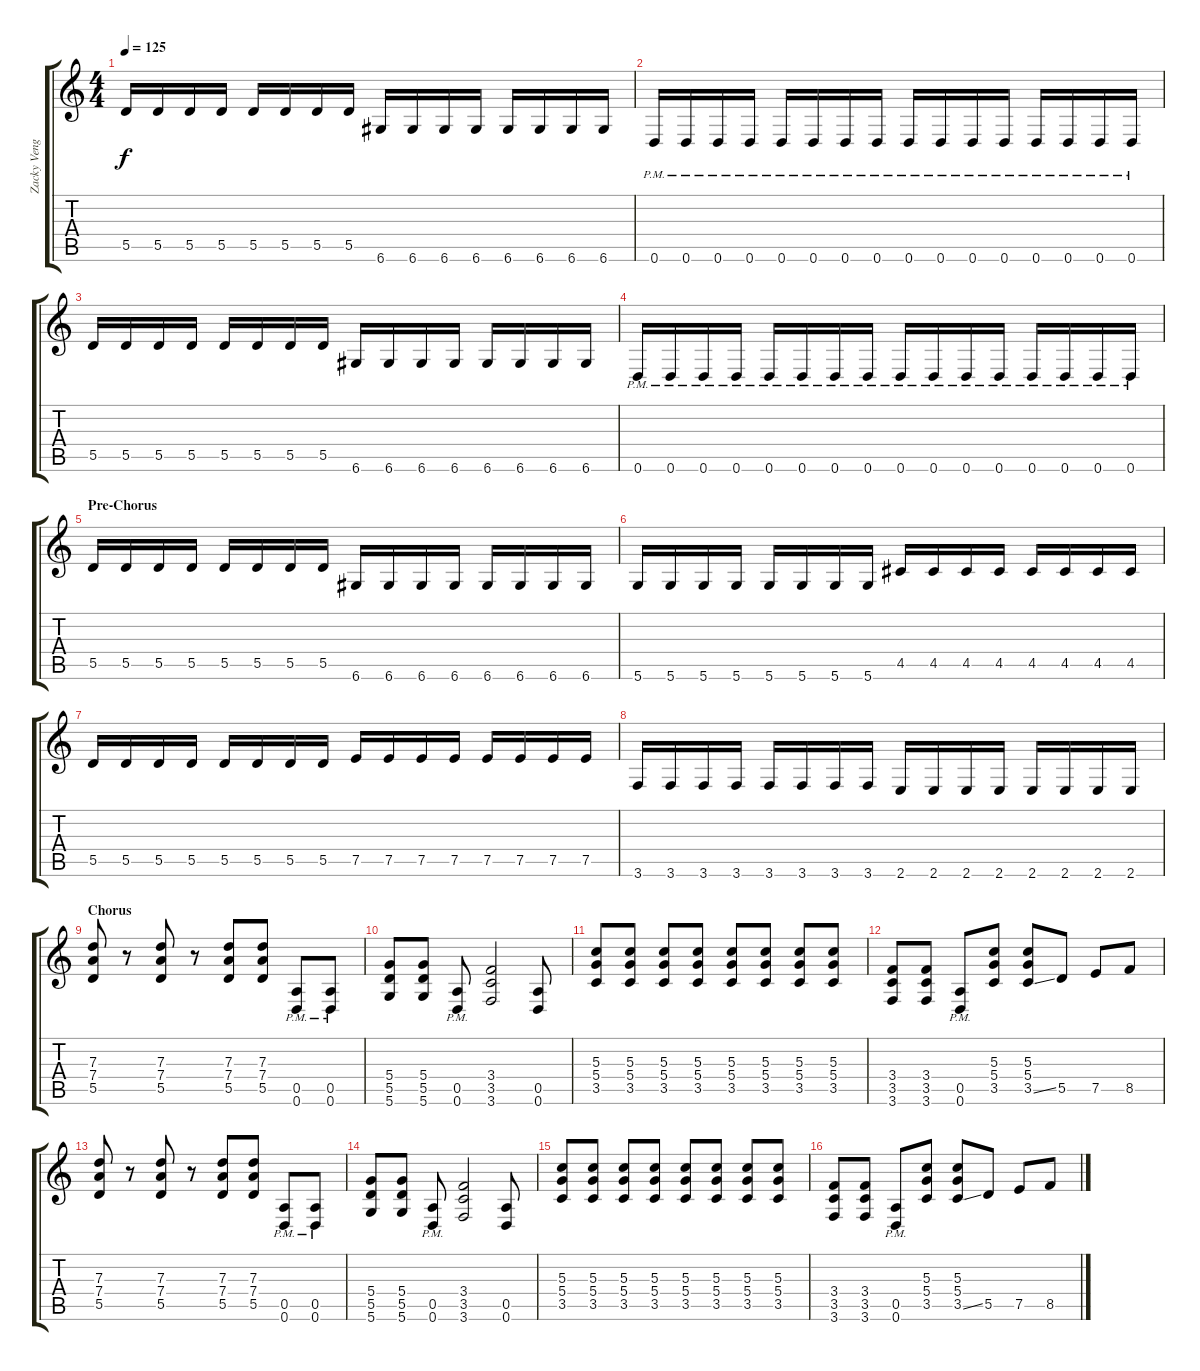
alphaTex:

\track ("Zacky Vengeance" "Zacky Veng") {instrument overdrivenguitar}
\staff {score tabs}
\tuning (E4 B3 G3 D3 A2 D2) {hide}
\ts (4 4)
\tempo 125
\clef g2
\ks c
5.5.16{dy f} 5.5.16 5.5.16 5.5.16 5.5.16 5.5.16 5.5.16 5.5.16 6.6.16 6.6.16 6.6.16 6.6.16 6.6.16 6.6.16 6.6.16 6.6.16 |
0.6{pm}.16 0.6{pm}.16 0.6{pm}.16 0.6{pm}.16 0.6{pm}.16 0.6{pm}.16 0.6{pm}.16 0.6{pm}.16 0.6{pm}.16 0.6{pm}.16 0.6{pm}.16 0.6{pm}.16 0.6{pm}.16 0.6{pm}.16 0.6{pm}.16 0.6{pm}.16 |
5.5.16 5.5.16 5.5.16 5.5.16 5.5.16 5.5.16 5.5.16 5.5.16 6.6.16 6.6.16 6.6.16 6.6.16 6.6.16 6.6.16 6.6.16 6.6.16 |
0.6{pm}.16 0.6{pm}.16 0.6{pm}.16 0.6{pm}.16 0.6{pm}.16 0.6{pm}.16 0.6{pm}.16 0.6{pm}.16 0.6{pm}.16 0.6{pm}.16 0.6{pm}.16 0.6{pm}.16 0.6{pm}.16 0.6{pm}.16 0.6{pm}.16 0.6{pm}.16 |
\section ("" "Pre-Chorus")
5.5.16 5.5.16 5.5.16 5.5.16 5.5.16 5.5.16 5.5.16 5.5.16 6.6.16 6.6.16 6.6.16 6.6.16 6.6.16 6.6.16 6.6.16 6.6.16 |
5.6.16 5.6.16 5.6.16 5.6.16 5.6.16 5.6.16 5.6.16 5.6.16 4.5.16 4.5.16 4.5.16 4.5.16 4.5.16 4.5.16 4.5.16 4.5.16 |
5.5.16 5.5.16 5.5.16 5.5.16 5.5.16 5.5.16 5.5.16 5.5.16 7.5.16 7.5.16 7.5.16 7.5.16 7.5.16 7.5.16 7.5.16 7.5.16 |
3.6.16 3.6.16 3.6.16 3.6.16 3.6.16 3.6.16 3.6.16 3.6.16 2.6.16 2.6.16 2.6.16 2.6.16 2.6.16 2.6.16 2.6.16 2.6.16 |
\section ("" "Chorus")
(7.3 7.4 5.5).8 r.8 (7.3 7.4 5.5).8 r.8 (7.3 7.4 5.5).8 (7.3 7.4 5.5).8 (0.5{pm} 0.6{pm}).8 (0.5{pm} 0.6{pm}).8 |
(5.4 5.5 5.6).8 (5.4 5.5 5.6).8 (0.5{pm} 0.6{pm}).8 (3.4 3.5 3.6).2 (0.5 0.6).8 |
(5.3 5.4 3.5).8 (5.3 5.4 3.5).8 (5.3 5.4 3.5).8 (5.3 5.4 3.5).8 (5.3 5.4 3.5).8 (5.3 5.4 3.5).8 (5.3 5.4 3.5).8 (5.3 5.4 3.5).8 |
(3.4 3.5 3.6).8 (3.4 3.5 3.6).8 (0.5{pm} 0.6{pm}).8 (5.3 5.4 3.5).8 (5.3 5.4 3.5{ss}).8 5.5.8 7.5.8 8.5.8 |
(7.3 7.4 5.5).8 r.8 (7.3 7.4 5.5).8 r.8 (7.3 7.4 5.5).8 (7.3 7.4 5.5).8 (0.5{pm} 0.6{pm}).8 (0.5{pm} 0.6{pm}).8 |
(5.4 5.5 5.6).8 (5.4 5.5 5.6).8 (0.5{pm} 0.6{pm}).8 (3.4 3.5 3.6).2 (0.5 0.6).8 |
(5.3 5.4 3.5).8 (5.3 5.4 3.5).8 (5.3 5.4 3.5).8 (5.3 5.4 3.5).8 (5.3 5.4 3.5).8 (5.3 5.4 3.5).8 (5.3 5.4 3.5).8 (5.3 5.4 3.5).8 |
(3.4 3.5 3.6).8 (3.4 3.5 3.6).8 (0.5{pm} 0.6{pm}).8 (5.3 5.4 3.5).8 (5.3 5.4 3.5{ss}).8 5.5.8 7.5.8 8.5.8
